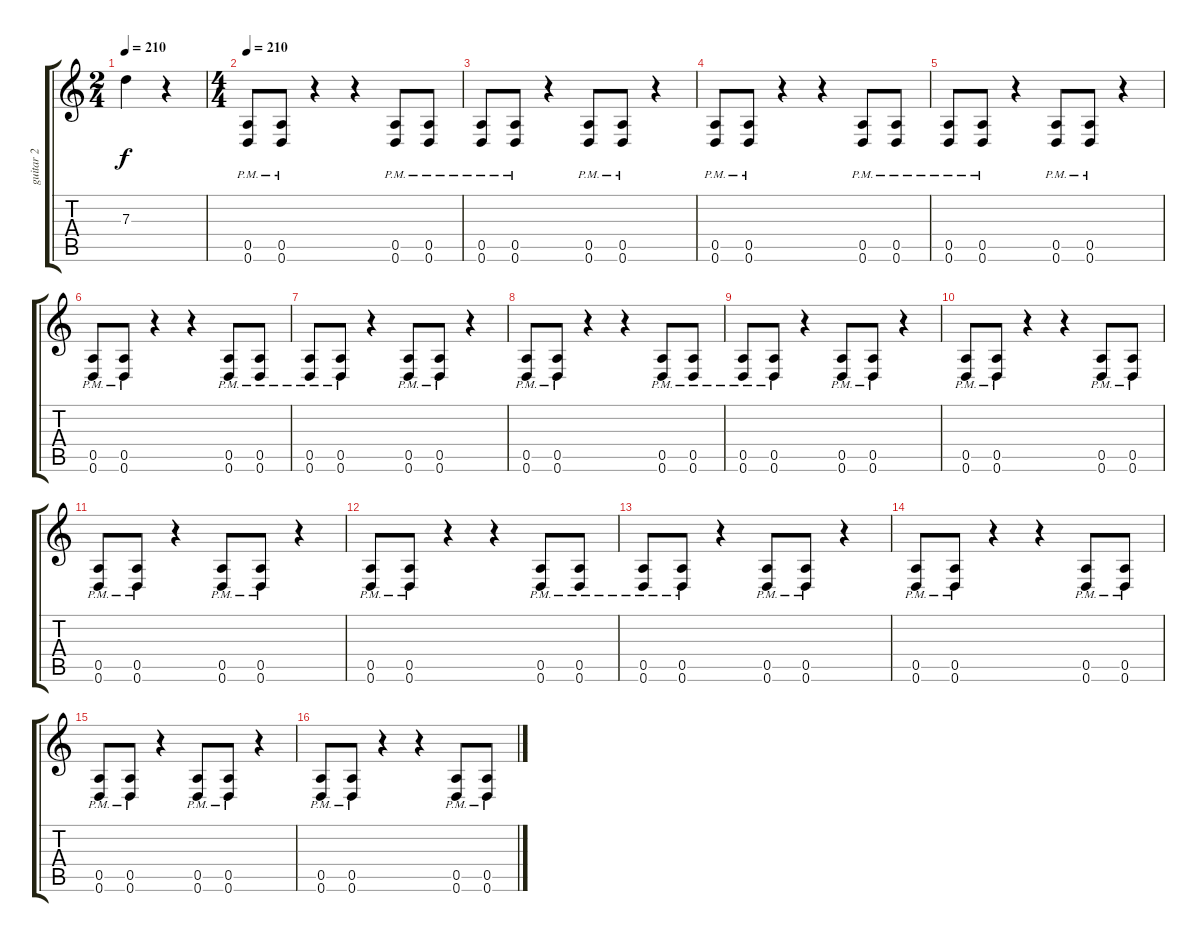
\track ("guitar 2" "guitar 2") {instrument distortionguitar}
\staff {score tabs}
\tuning (E4 B3 G3 D3 A2 D2) {hide}
\ts (2 4)
\tempo 210
\clef g2
\ks c
7.3{t}.4{dy f} r.4 |
\ts (4 4)
\tempo 210
(0.5{pm} 0.6).8{volume 15 instrument distortionguitar} (0.5{pm} 0.6).8 r.4 r.4 (0.5{pm} 0.6).8 (0.5{pm} 0.6).8 |
(0.5{pm} 0.6).8 (0.5{pm} 0.6).8 r.4 (0.5{pm} 0.6).8 (0.5{pm} 0.6).8 r.4 |
(0.5{pm} 0.6).8 (0.5{pm} 0.6).8 r.4 r.4 (0.5{pm} 0.6).8 (0.5{pm} 0.6).8 |
(0.5{pm} 0.6).8 (0.5{pm} 0.6).8 r.4 (0.5{pm} 0.6).8 (0.5{pm} 0.6).8 r.4 |
(0.5{pm} 0.6).8 (0.5{pm} 0.6).8 r.4 r.4 (0.5{pm} 0.6).8 (0.5{pm} 0.6).8 |
(0.5{pm} 0.6).8 (0.5{pm} 0.6).8 r.4 (0.5{pm} 0.6).8 (0.5{pm} 0.6).8 r.4 |
(0.5{pm} 0.6).8 (0.5{pm} 0.6).8 r.4 r.4 (0.5{pm} 0.6).8 (0.5{pm} 0.6).8 |
(0.5{pm} 0.6).8 (0.5{pm} 0.6).8 r.4 (0.5{pm} 0.6).8 (0.5{pm} 0.6).8 r.4 |
(0.5{pm} 0.6).8{volume 13} (0.5{pm} 0.6).8 r.4 r.4 (0.5{pm} 0.6).8 (0.5{pm} 0.6).8 |
(0.5{pm} 0.6).8 (0.5{pm} 0.6).8 r.4 (0.5{pm} 0.6).8 (0.5{pm} 0.6).8 r.4 |
(0.5{pm} 0.6).8 (0.5{pm} 0.6).8 r.4 r.4 (0.5{pm} 0.6).8 (0.5{pm} 0.6).8 |
(0.5{pm} 0.6).8 (0.5{pm} 0.6).8 r.4 (0.5{pm} 0.6).8 (0.5{pm} 0.6).8 r.4 |
(0.5{pm} 0.6).8 (0.5{pm} 0.6).8 r.4 r.4 (0.5{pm} 0.6).8 (0.5{pm} 0.6).8 |
(0.5{pm} 0.6).8 (0.5{pm} 0.6).8 r.4 (0.5{pm} 0.6).8 (0.5{pm} 0.6).8 r.4 |
(0.5{pm} 0.6).8 (0.5{pm} 0.6).8 r.4 r.4 (0.5{pm} 0.6).8 (0.5{pm} 0.6).8
